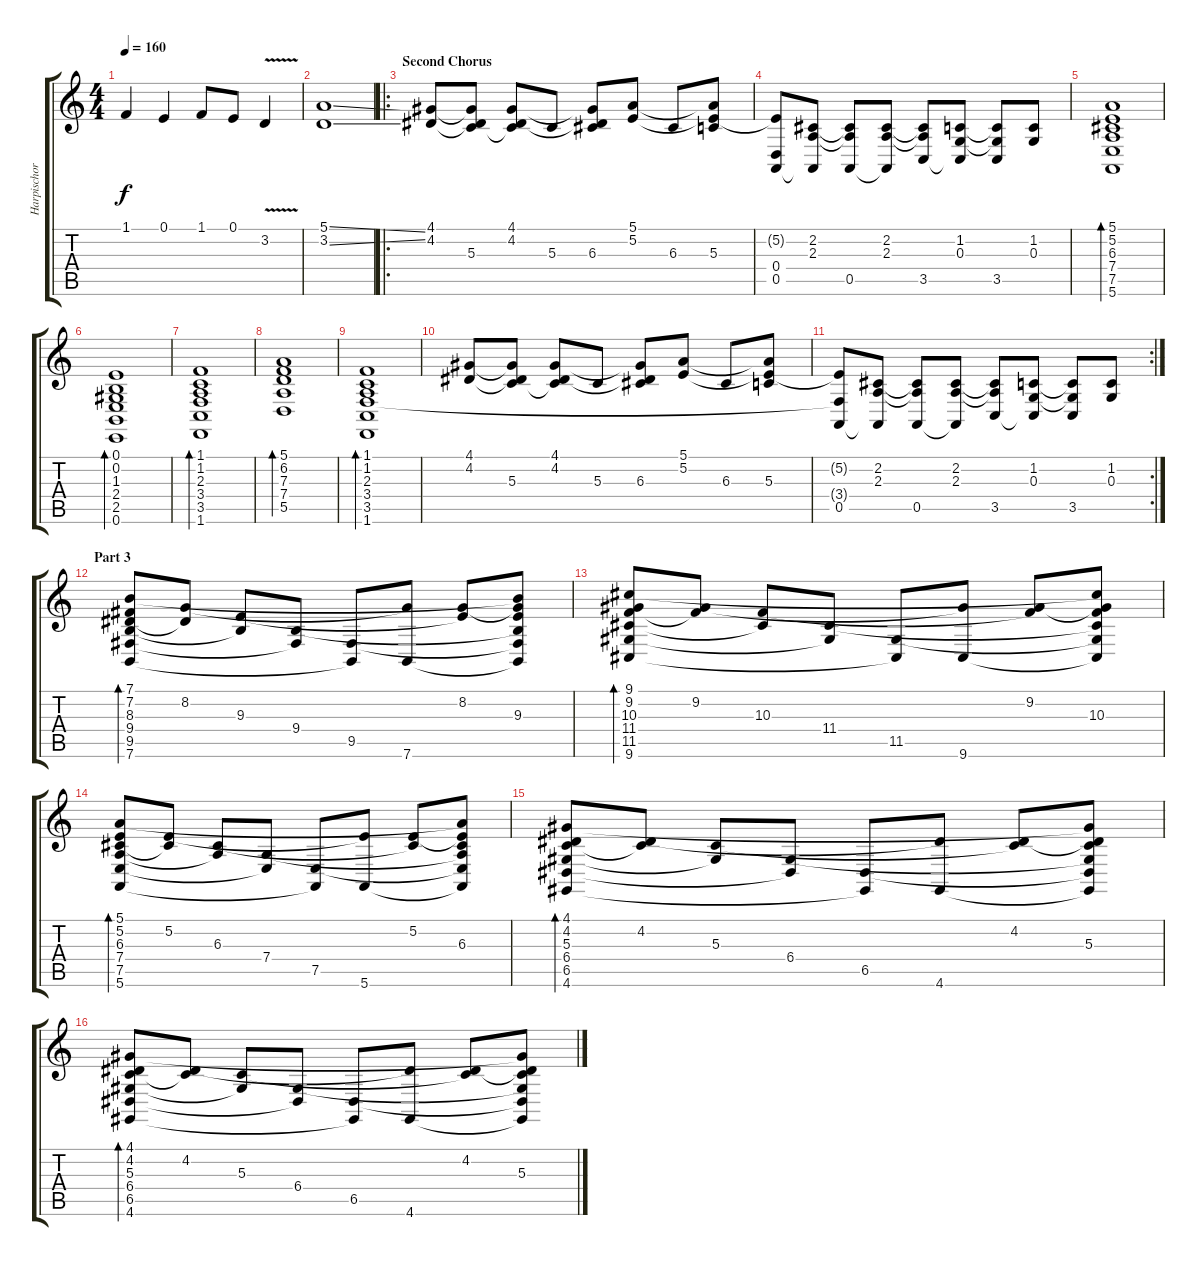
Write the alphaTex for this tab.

\track ("Harpischord" "Harpischor") {instrument harpsichord}
\staff {score tabs}
\tuning (E4 B3 G3 D3 A2 E2) {hide}
\ts (4 4)
\tempo 160
\clef g2
\ks c
1.1.4{dy f} 0.1.4 1.1.8 0.1.8 3.2{v}.4 |
(5.1{ss} 3.2{ss}).1 |
\ro
\section ("" "Second Chorus")
(4.1 4.2).8{instrument brightacousticpiano} (4.1{t} 4.2{t} 5.3).8 (4.1 4.2 5.3{t}).8 5.3.8 (4.1{t} 4.2{t} 6.3).8 (5.1 5.2).8 6.3.8 (5.1{t} 5.2{t} 5.3).8 |
(5.2{t} 0.4 0.5).8 (2.2 2.3 0.5{t}).8 (2.2{t} 2.3{t} 0.5).8 (2.2 2.3 0.5{t}).8 (2.2{t} 2.3{t} 3.5).8 (1.2 0.3 3.5{t}).8 (1.2{t} 0.3{t} 3.5).8 (1.2 0.3).8 |
(5.1 5.2 6.3 7.4 7.5 5.6).1{bd 480} |
(0.1 0.2 1.3 2.4 2.5 0.6).1{bd 480} |
(1.1 1.2 2.3 3.4 3.5 1.6).1{bd 480} |
(5.1 6.2 7.3 7.4 5.5).1{bd 480} |
(1.1 1.2 2.3 3.4 3.5 1.6).1{bd 480} |
(4.1 4.2).8 (4.1{t} 4.2{t} 5.3).8 (4.1 4.2 5.3{t}).8 5.3.8 (4.1{t} 4.2{t} 6.3).8 (5.1 5.2).8 6.3.8 (5.1{t} 5.2{t} 5.3).8 |
\rc 2
(5.2{t} 3.4{t} 0.5).8 (2.2 2.3 0.5{t}).8 (2.2{t} 2.3{t} 0.5).8 (2.2 2.3 0.5{t}).8 (2.2{t} 2.3{t} 3.5).8 (1.2 0.3 3.5{t}).8 (1.2{t} 0.3{t} 3.5).8 (1.2 0.3).8 |
\section ("" "Part 3")
(7.1 7.2 8.3 9.4 9.5 7.6).8{bd 60 instrument brightacousticpiano} (8.2 8.3{t}).8 (9.3 9.4{t}).8 (9.4 9.5{t}).8 (9.5 7.6{t}).8 (8.2{t} 7.6).8 (8.2 9.3{t}).8 (7.1{t} 8.2{t} 9.3 9.4{t} 9.5{t} 7.6{t}).8 |
(9.1 9.2 10.3 11.4 11.5 9.6).8{bd 60} (9.2 10.3{t}).8 (10.3 11.4{t}).8 (11.4 11.5{t}).8 (11.5 9.6{t}).8 (9.2{t} 9.6).8 (9.2 10.3{t}).8 (9.1{t} 9.2{t} 10.3 11.4{t} 11.5{t} 9.6{t}).8 |
(5.1 5.2 6.3 7.4 7.5 5.6).8{bd 60} (5.2 6.3{t}).8 (6.3 7.4{t}).8 (7.4 7.5{t}).8 (7.5 5.6{t}).8 (5.2{t} 5.6).8 (5.2 6.3{t}).8 (5.1{t} 5.2{t} 6.3 7.4{t} 7.5{t} 5.6{t}).8 |
(4.1 4.2 5.3 6.4 6.5 4.6).8{bd 60 instrument electricgrandpiano} (4.2 5.3{t}).8 (5.3 6.4{t}).8 (6.4 6.5{t}).8 (6.5 4.6{t}).8 (4.2{t} 4.6).8 (4.2 5.3{t}).8 (4.1{t} 4.2{t} 5.3 6.4{t} 6.5{t} 4.6{t}).8 |
(4.1 4.2 5.3 6.4 6.5 4.6).8{bd 60} (4.2 5.3{t}).8 (5.3 6.4{t}).8 (6.4 6.5{t}).8 (6.5 4.6{t}).8 (4.2{t} 4.6).8 (4.2 5.3{t}).8 (4.1{t} 4.2{t} 5.3 6.4{t} 6.5{t} 4.6{t}).8
